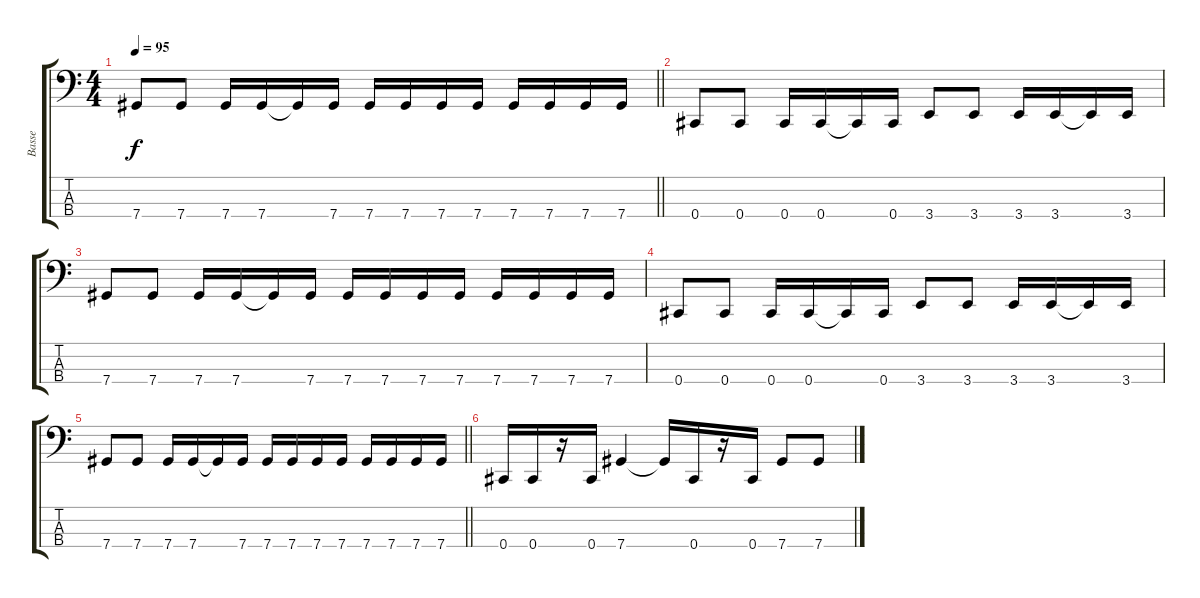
\track ("Basse" "Basse") {instrument slapbass1}
\staff {score tabs}
\tuning (Gb2 Db2 Ab1 Db1) {hide}
\ts (4 4)
\tempo 95
\clef f4
\barLineRight lightlight
\ks c
7.4.8{dy f} 7.4.8 7.4.16 7.4.16 7.4{t}.16 7.4.16 7.4.16 7.4.16 7.4.16 7.4.16 7.4.16 7.4.16 7.4.16 7.4.16 |
0.4.8 0.4.8 0.4.16 0.4.16 0.4{t}.16 0.4.16 3.4.8 3.4.8 3.4.16 3.4.16 3.4{t}.16 3.4.16 |
7.4.8 7.4.8 7.4.16 7.4.16 7.4{t}.16 7.4.16 7.4.16 7.4.16 7.4.16 7.4.16 7.4.16 7.4.16 7.4.16 7.4.16 |
0.4.8 0.4.8 0.4.16 0.4.16 0.4{t}.16 0.4.16 3.4.8 3.4.8 3.4.16 3.4.16 3.4{t}.16 3.4.16 |
\barLineRight lightlight
7.4.8 7.4.8 7.4.16 7.4.16 7.4{t}.16 7.4.16 7.4.16 7.4.16 7.4.16 7.4.16 7.4.16 7.4.16 7.4.16 7.4.16 |
0.4.16 0.4.16 r.16 0.4.16 7.4.4 7.4{t}.16 0.4.16 r.16 0.4.16 7.4.8 7.4.8
